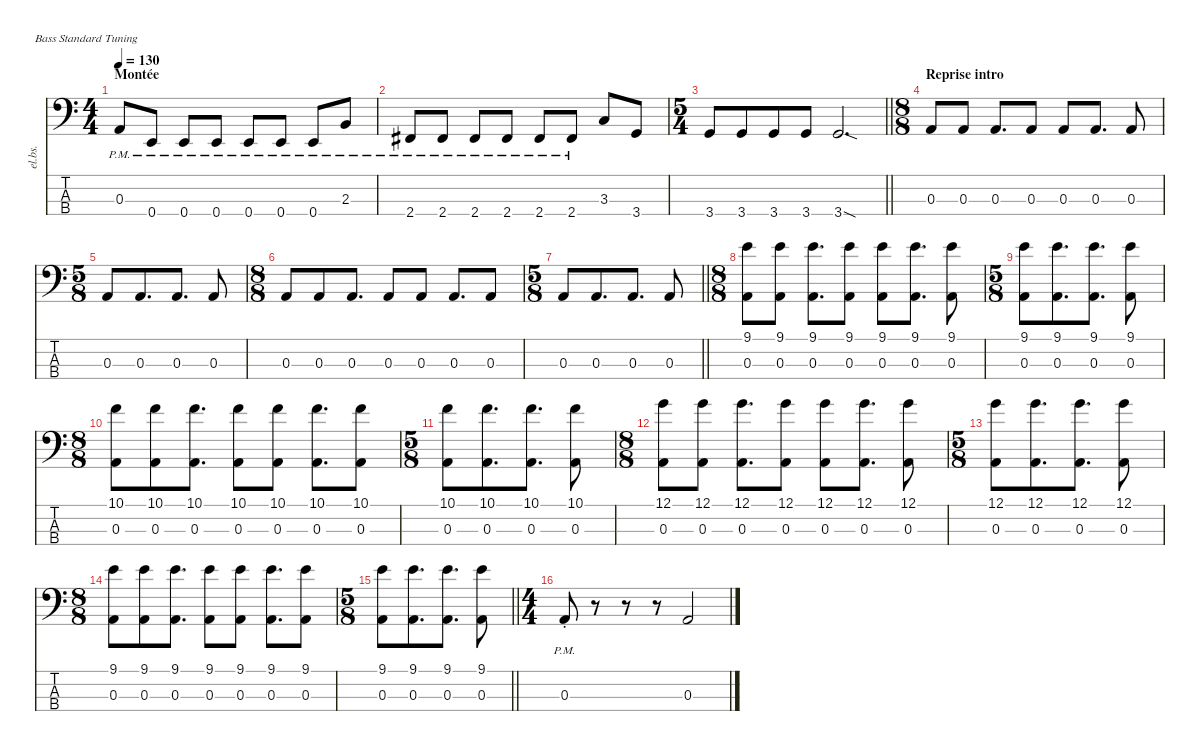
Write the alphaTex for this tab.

\defaultSystemsLayout 4
\hideDynamics
\bracketExtendMode nobrackets
\track ("Chipon" "el.bs.") {instrument electricbassfinger}
\staff {score tabs}
\tuning (G2 D2 A1 E1)
\ts (4 4)
\section ("" "Montée")
\tempo 130
\clef f4
\ks c
0.3{pm}.8{dy mf} 0.4{pm}.8 0.4{pm}.8 0.4{pm}.8 0.4{pm}.8 0.4{pm}.8 0.4{pm}.8 2.3{pm}.8{dy f} |
2.4{pm acc #}.8 2.4{pm acc #}.8 2.4{pm acc #}.8 2.4{pm acc #}.8 2.4{pm acc #}.8 2.4{pm acc #}.8 3.3.8 3.4.8 |
\ts (5 4)
\beaming (8 6 4)
\barLineRight lightlight
3.4.8 3.4.8 3.4.8 3.4.8 3.4{sod}.2{d dy ff} |
\ts (8 8)
\beaming (8 2 2 2 2)
\section ("" "Reprise intro")
0.3.8{dy f} 0.3.8 0.3.8{d} 0.3.8 0.3.8 0.3.8{d} 0.3.8 |
\ts (5 8)
\beaming (8 3 2)
0.3.8 0.3.8{d} 0.3.8{d} 0.3.8 |
\ts (8 8)
\beaming (8 3 2 3)
0.3.8 0.3.8 0.3.8{d} 0.3.8 0.3.8 0.3.8{d} 0.3.8 |
\ts (5 8)
\beaming (8 3 2)
\barLineRight lightlight
0.3.8 0.3.8{d} 0.3.8{d} 0.3.8 |
\ts (8 8)
\beaming (8 2 2 2 2)
(9.1 0.3).8 (9.1 0.3).8 (9.1 0.3).8{d} (9.1 0.3).8 (9.1 0.3).8 (9.1 0.3).8{d} (9.1 0.3).8 |
\ts (5 8)
\beaming (8 3 2)
(9.1 0.3).8 (9.1 0.3).8{d} (9.1 0.3).8{d} (9.1 0.3).8 |
\ts (8 8)
\beaming (8 3 2 3)
(10.1 0.3).8 (10.1 0.3).8 (10.1 0.3).8{d} (10.1 0.3).8 (10.1 0.3).8 (10.1 0.3).8{d} (10.1 0.3).8 |
\ts (5 8)
\beaming (8 3 2)
(10.1 0.3).8 (10.1 0.3).8{d} (10.1 0.3).8{d} (10.1 0.3).8 |
\ts (8 8)
\beaming (8 2 2 2 2)
(12.1 0.3).8 (12.1 0.3).8 (12.1 0.3).8{d} (12.1 0.3).8 (12.1 0.3).8 (12.1 0.3).8{d} (12.1 0.3).8 |
\ts (5 8)
\beaming (8 3 2)
(12.1 0.3).8 (12.1 0.3).8{d} (12.1 0.3).8{d} (12.1 0.3).8 |
\ts (8 8)
\beaming (8 3 2 3)
(9.1 0.3).8 (9.1 0.3).8 (9.1 0.3).8{d} (9.1 0.3).8 (9.1 0.3).8 (9.1 0.3).8{d} (9.1 0.3).8 |
\ts (5 8)
\beaming (8 3 2)
\barLineRight lightlight
(9.1 0.3).8 (9.1 0.3).8{d} (9.1 0.3).8{d} (9.1 0.3).8 |
\ts (4 4)
\beaming (8 2 2 2 2)
0.3{pm st}.8 r.8 r.8 r.8 0.3.2{dy ff}
